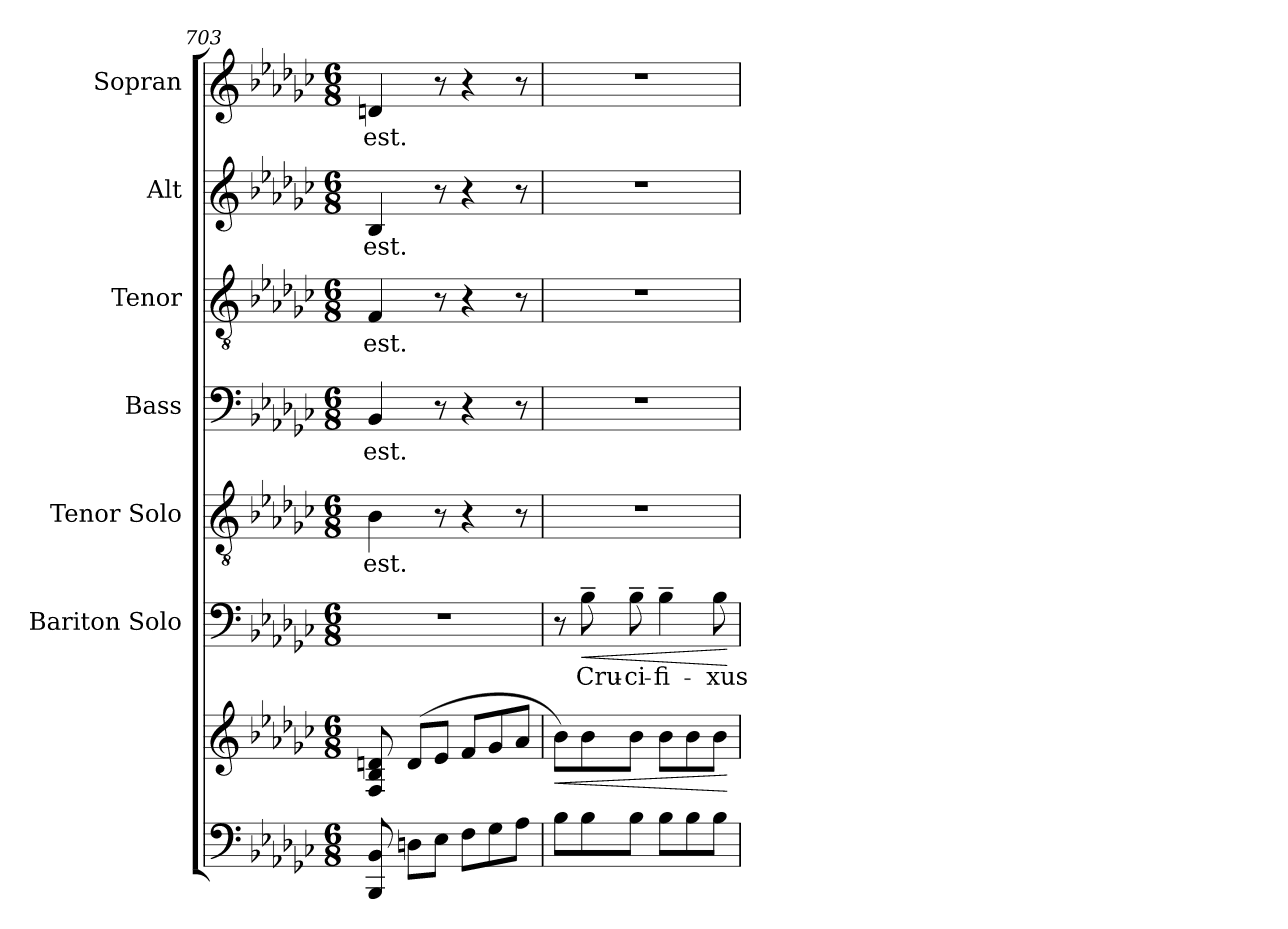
**kern	**kern	**dynam	**kern	**text	**dynam	**kern	**text	**kern	**text	**kern	**text	**kern	**text	**kern	**text
*part7	*part7	*part7	*part6	*part6	*part6	*part5	*part5	*part4	*part4	*part3	*part3	*part2	*part2	*part1	*part1
*staff8	*staff7	*staff7/8	*staff6	*staff6	*staff6	*staff5	*staff5	*staff4	*staff4	*staff3	*staff3	*staff2	*staff2	*staff1	*staff1
*	*	*	*I"Bariton Solo	*	*	*I"Tenor Solo	*	*I"Bass	*	*I"Tenor	*	*I"Alt	*	*I"Sopran	*
*	*	*	*	*	*	*	*	*I'B.	*	*I'T.	*	*I'A.	*	*I'S.	*
*clefF4	*clefG2	*	*clefF4	*	*	*clefGv2	*	*clefF4	*	*clefGv2	*	*clefG2	*	*clefG2	*
*k[b-e-a-d-g-c-]	*k[b-e-a-d-g-c-]	*	*k[b-e-a-d-g-c-]	*	*	*k[b-e-a-d-g-c-]	*	*k[b-e-a-d-g-c-]	*	*k[b-e-a-d-g-c-]	*	*k[b-e-a-d-g-c-]	*	*k[b-e-a-d-g-c-]	*
*G-:	*G-:	*	*G-:	*	*	*G-:	*	*G-:	*	*G-:	*	*G-:	*	*G-:	*
*M6/8	*M6/8	*	*M6/8	*	*	*M6/8	*	*M6/8	*	*M6/8	*	*M6/8	*	*M6/8	*
=703	=703	=703	=703	=703	=703	=703	=703	=703	=703	=703	=703	=703	=703	=703	=703
!	!	!	!	!	!	!	!LO:LY:b	!	!LO:LY:b	!	!LO:LY:b	!	!LO:LY:b	!	!LO:LY:b
8BBB-/ 8BB-/	8F/ 8B-/ 8dn/	.	2.r	.	.	4B-\	est.	4BB-/	est.	4F/	est.	4B-/	est.	4dn/	est.
8Dn\L	(>8d/L	.	.	.	.	.	.	.	.	.	.	.	.	.	.
8E-\J	8e-/J	.	.	.	.	8r	.	8r	.	8r	.	8r	.	8r	.
8F\L	8f/L	.	.	.	.	4r	.	4r	.	4r	.	4r	.	4r	.
8G-\	8g-/	.	.	.	.	.	.	.	.	.	.	.	.	.	.
8A-\J	8a-/J	.	.	.	.	8r	.	8r	.	8r	.	8r	.	8r	.
=704	=704	=704	=704	=704	=704	=704	=704	=704	=704	=704	=704	=704	=704	=704	=704
!	!	!LO:HP:b	!	!	!	!	!	!	!	!	!	!	!	!	!
8B-\L	8b-\L)	<	8r	.	.	2.r	.	2.r	.	2.r	.	2.r	.	2.r	.
!	!	!	!	!LO:LY:b	!LO:HP:b	!	!	!	!	!	!	!	!	!	!
8B-\	8b-\	.	8B-~>\	Cru-	<	.	.	.	.	.	.	.	.	.	.
!	!	!	!	!LO:LY:b	!	!	!	!	!	!	!	!	!	!	!
8B-\J	8b-\J	.	8B-~>\	-ci-	.	.	.	.	.	.	.	.	.	.	.
!	!	!	!	!LO:LY:b	!	!	!	!	!	!	!	!	!	!	!
8B-\L	8b-\L	.	4B-~>\	-fi-	.	.	.	.	.	.	.	.	.	.	.
8B-\	8b-\	.	.	.	.	.	.	.	.	.	.	.	.	.	.
!	!	!	!	!LO:LY:b	!	!	!	!	!	!	!	!	!	!	!
8B-\J	8b-\J	.	8B-\	-xus	.	.	.	.	.	.	.	.	.	.	.
.	.	[	.	.	[	.	.	.	.	.	.	.	.	.	.
=	=	=	=	=	=	=	=	=	=	=	=	=	=	=	=
*-	*-	*-	*-	*-	*-	*-	*-	*-	*-	*-	*-	*-	*-	*-	*-
